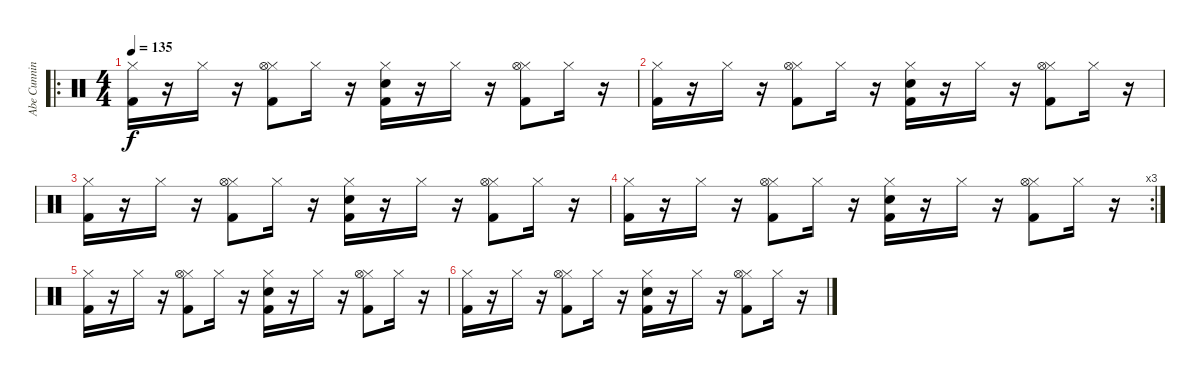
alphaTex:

\track ("Abe Cunningham" "Abe Cunnin") {instrument percussion}
\staff {score}
\articulation defaults
\ro
\ts (4 4)
\tempo 135
\clef neutral
\ks c
("Hi-Hat (closed)" "Kick (hit) 2").16{dy f} r.16 "Hi-Hat (closed)".16 r.16 ("Hi-Hat (closed)" "Hi-Hat (open)" "Kick (hit) 2").8 "Hi-Hat (closed)".16 r.16 ("Hi-Hat (closed)" "Kick (hit) 2" "Electric Snare (hit)").16 r.16 "Hi-Hat (closed)".16 r.16 ("Hi-Hat (closed)" "Hi-Hat (open)" "Kick (hit) 2").8 "Hi-Hat (closed)".16 r.16 |
("Hi-Hat (closed)" "Kick (hit) 2").16 r.16 "Hi-Hat (closed)".16 r.16 ("Hi-Hat (closed)" "Hi-Hat (open)" "Kick (hit) 2").8 "Hi-Hat (closed)".16 r.16 ("Hi-Hat (closed)" "Kick (hit) 2" "Electric Snare (hit)").16 r.16 "Hi-Hat (closed)".16 r.16 ("Hi-Hat (closed)" "Hi-Hat (open)" "Kick (hit) 2").8 "Hi-Hat (closed)".16 r.16 |
("Hi-Hat (closed)" "Kick (hit) 2").16 r.16 "Hi-Hat (closed)".16 r.16 ("Hi-Hat (closed)" "Hi-Hat (open)" "Kick (hit) 2").8 "Hi-Hat (closed)".16 r.16 ("Hi-Hat (closed)" "Kick (hit) 2" "Electric Snare (hit)").16 r.16 "Hi-Hat (closed)".16 r.16 ("Hi-Hat (closed)" "Hi-Hat (open)" "Kick (hit) 2").8 "Hi-Hat (closed)".16 r.16 |
\rc 3
("Hi-Hat (closed)" "Kick (hit) 2").16 r.16 "Hi-Hat (closed)".16 r.16 ("Hi-Hat (closed)" "Hi-Hat (open)" "Kick (hit) 2").8 "Hi-Hat (closed)".16 r.16 ("Hi-Hat (closed)" "Kick (hit) 2" "Electric Snare (hit)").16 r.16 "Hi-Hat (closed)".16 r.16 ("Hi-Hat (closed)" "Hi-Hat (open)" "Kick (hit) 2").8 "Hi-Hat (closed)".16 r.16 |
("Hi-Hat (closed)" "Kick (hit) 2").16 r.16 "Hi-Hat (closed)".16 r.16 ("Hi-Hat (closed)" "Hi-Hat (open)" "Kick (hit) 2").8 "Hi-Hat (closed)".16 r.16 ("Hi-Hat (closed)" "Kick (hit) 2" "Electric Snare (hit)").16 r.16 "Hi-Hat (closed)".16 r.16 ("Hi-Hat (closed)" "Hi-Hat (open)" "Kick (hit) 2").8 "Hi-Hat (closed)".16 r.16 |
("Hi-Hat (closed)" "Kick (hit) 2").16 r.16 "Hi-Hat (closed)".16 r.16 ("Hi-Hat (closed)" "Hi-Hat (open)" "Kick (hit) 2").8 "Hi-Hat (closed)".16 r.16 ("Hi-Hat (closed)" "Kick (hit) 2" "Electric Snare (hit)").16 r.16 "Hi-Hat (closed)".16 r.16 ("Hi-Hat (closed)" "Hi-Hat (open)" "Kick (hit) 2").8 "Hi-Hat (closed)".16 r.16
